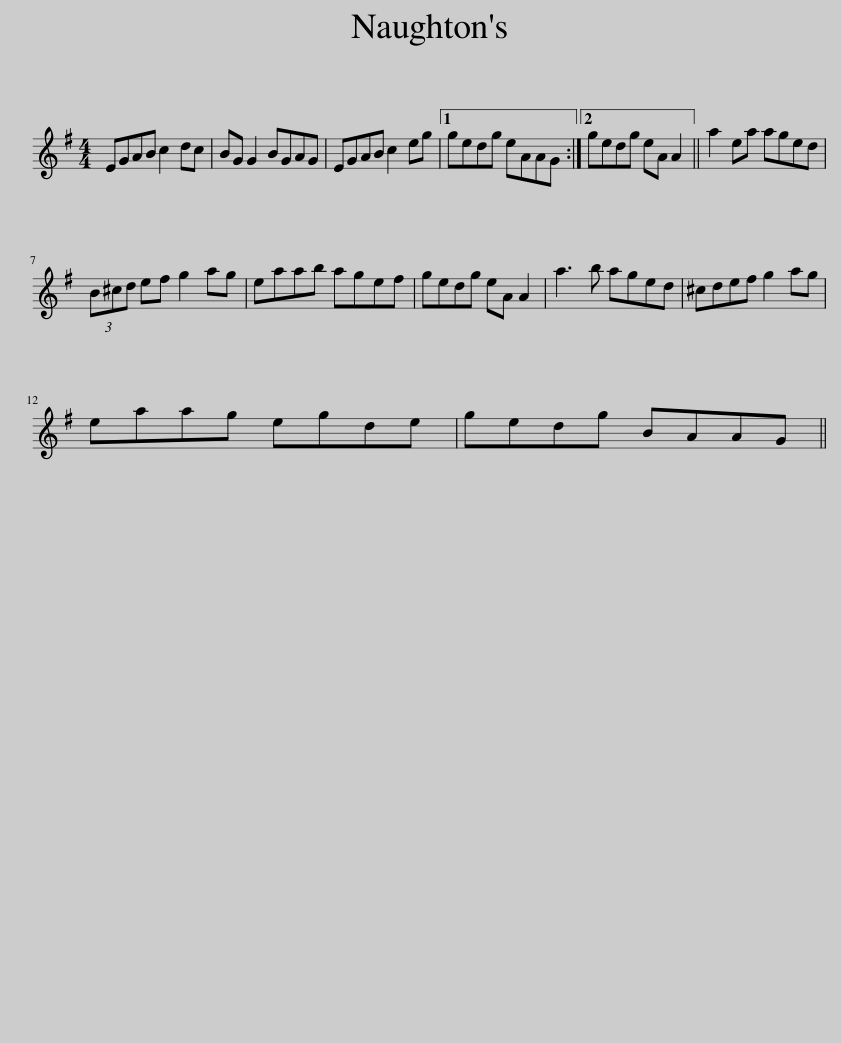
X:1
L:1/8
M:4/4
I:linebreak $
K:G
V:1 treble
V:1
 EGAB c2 dc | BG G2 BGAG | EGAB c2 eg |1 gedg eAAG :|2 gedg eA A2 || %5
 a2 ea aged |$ (3B^cd ef g2 ag | eaab agef | gedg eA A2 | a3 b aged | %10
 ^cdef g2 ag |$ eaag egde | gedg BAAG || %13
